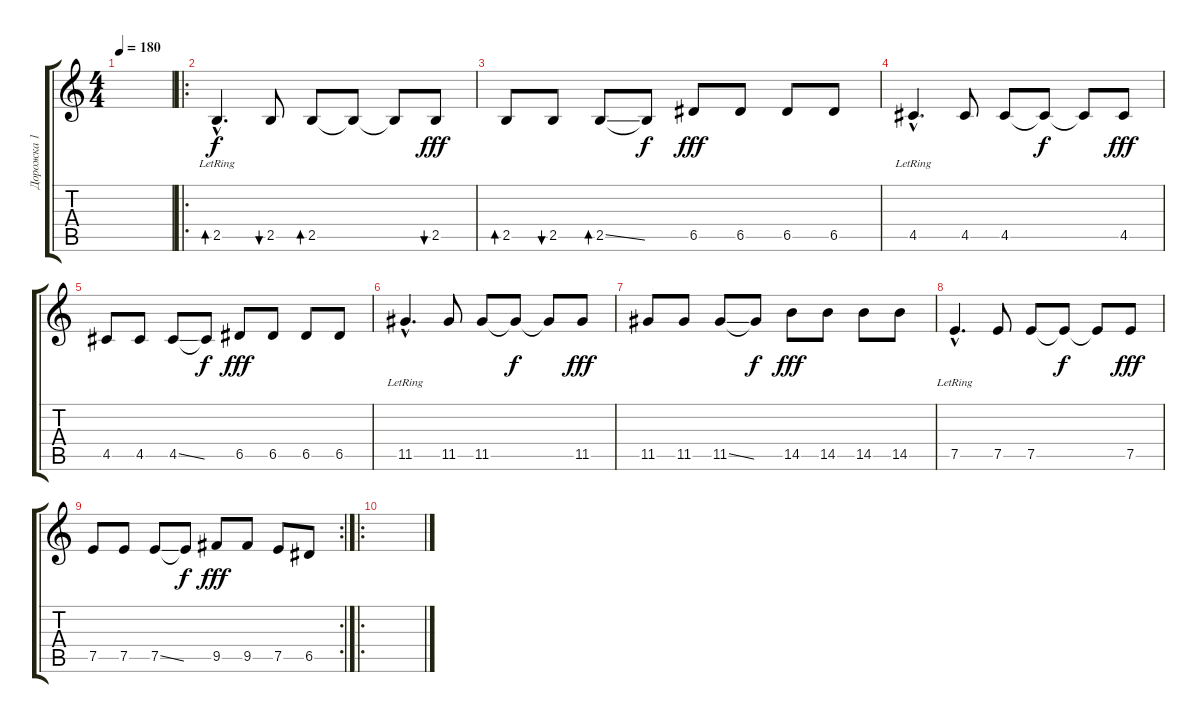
\track ("Дорожка 1" "Дорожка 1") {instrument acousticguitarsteel}
\staff {score tabs}
\tuning (E4 B3 G3 D3 A2 E2) {hide}
\ts (4 4)
\tempo 180
\clef g2
\ks c
|
\ro
2.5{hac lr}.4{d bd 60} 2.5.8{bu 60} 2.5.8{bd 60} 2.5{t}.8{dy f} 2.5{t}.8 2.5.8{bu 60 dy fff} |
2.5.8{bd 60} 2.5.8{bu 60} 2.5{ss}.8{bd 60} 2.5{t}.8{dy f} 6.5.8{dy fff} 6.5.8 6.5.8 6.5.8 |
4.5{hac lr}.4{d} 4.5.8 4.5.8 4.5{t}.8{dy f} 4.5{t}.8 4.5.8{dy fff} |
4.5.8 4.5.8 4.5{ss}.8 4.5{t}.8{dy f} 6.5.8{dy fff} 6.5.8 6.5.8 6.5.8 |
11.5{hac lr}.4{d} 11.5.8 11.5.8 11.5{t}.8{dy f} 11.5{t}.8 11.5.8{dy fff} |
11.5.8 11.5.8 11.5{ss}.8 11.5{t}.8{dy f} 14.5.8{dy fff} 14.5.8 14.5.8 14.5.8 |
7.5{hac lr}.4{d} 7.5.8 7.5.8 7.5{t}.8{dy f} 7.5{t}.8 7.5.8{dy fff} |
\rc 2
7.5.8 7.5.8 7.5{ss}.8 7.5{t}.8{dy f} 9.5.8{dy fff} 9.5.8 7.5.8 6.5.8 |
\ro
